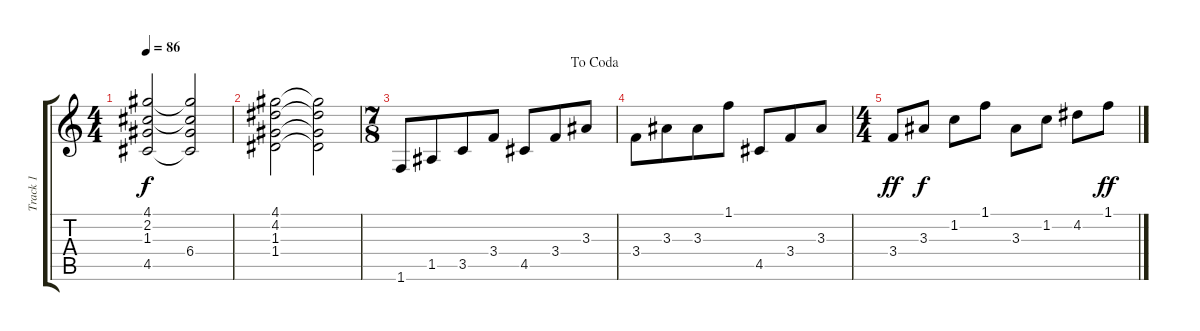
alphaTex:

\track ("Track 1" "Track 1") {instrument acousticguitarsteel}
\staff {score tabs}
\tuning (E4 B3 G3 D3 A2 E2) {hide}
\ts (4 4)
\tempo 86
\clef g2
\ks c
(4.1 2.2 1.3 4.5).2{dy f} (4.1{t} 2.2{t} 6.4 4.5{t}).2 |
(4.1 4.2 1.3 1.4).2 (4.1{t} 4.2{t} 1.3{t} 1.4{t}).2 |
\ts (7 8)
\jump dacoda
1.6.8 1.5.8 3.5.8 3.4.8 4.5.8 3.4.8 3.3.8 |
3.4.8 3.3.8 3.3.8 1.1.8 4.5.8 3.4.8 3.3.8 |
\ts (4 4)
3.4.8{dy ff} 3.3.8{dy f} 1.2.8 1.1.8 3.3.8 1.2.8 4.2.8 1.1.8{dy ff}
